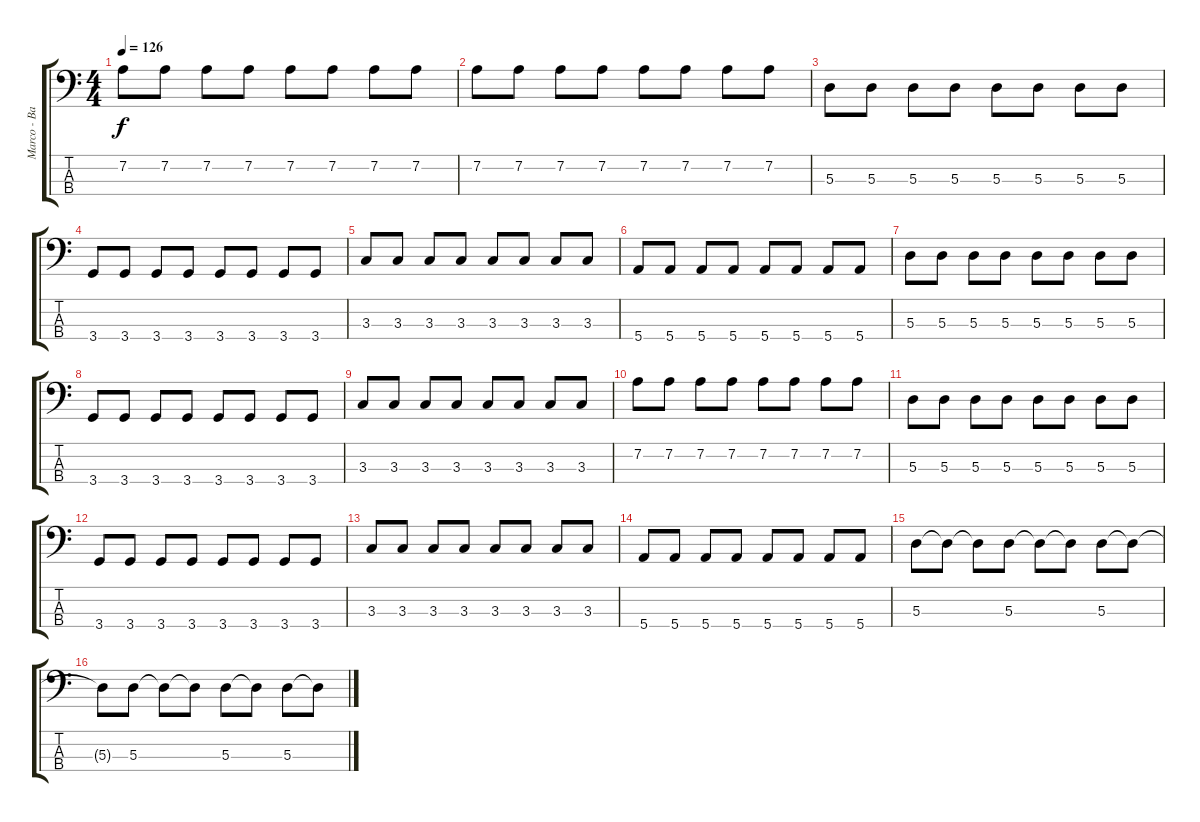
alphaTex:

\track ("Marco - Basse" "Marco - Ba") {instrument electricbassfinger}
\staff {score tabs}
\tuning (G2 D2 A1 E1) {hide}
\ts (4 4)
\tempo 126
\clef f4
\ks c
7.2.8{dy f} 7.2.8 7.2.8 7.2.8 7.2.8 7.2.8 7.2.8 7.2.8 |
7.2.8 7.2.8 7.2.8 7.2.8 7.2.8 7.2.8 7.2.8 7.2.8 |
5.3.8 5.3.8 5.3.8 5.3.8 5.3.8 5.3.8 5.3.8 5.3.8 |
3.4.8 3.4.8 3.4.8 3.4.8 3.4.8 3.4.8 3.4.8 3.4.8 |
3.3.8 3.3.8 3.3.8 3.3.8 3.3.8 3.3.8 3.3.8 3.3.8 |
5.4.8 5.4.8 5.4.8 5.4.8 5.4.8 5.4.8 5.4.8 5.4.8 |
5.3.8 5.3.8 5.3.8 5.3.8 5.3.8 5.3.8 5.3.8 5.3.8 |
3.4.8 3.4.8 3.4.8 3.4.8 3.4.8 3.4.8 3.4.8 3.4.8 |
3.3.8 3.3.8 3.3.8 3.3.8 3.3.8 3.3.8 3.3.8 3.3.8 |
7.2.8 7.2.8 7.2.8 7.2.8 7.2.8 7.2.8 7.2.8 7.2.8 |
5.3.8 5.3.8 5.3.8 5.3.8 5.3.8 5.3.8 5.3.8 5.3.8 |
3.4.8 3.4.8 3.4.8 3.4.8 3.4.8 3.4.8 3.4.8 3.4.8 |
3.3.8 3.3.8 3.3.8 3.3.8 3.3.8 3.3.8 3.3.8 3.3.8 |
5.4.8 5.4.8 5.4.8 5.4.8 5.4.8 5.4.8 5.4.8 5.4.8 |
5.3.8 5.3{t}.8 5.3{t}.8 5.3.8 5.3{t}.8 5.3{t}.8 5.3.8 5.3{t}.8 |
5.3{t}.8 5.3.8 5.3{t}.8 5.3{t}.8 5.3.8 5.3{t}.8 5.3.8 5.3{t}.8
